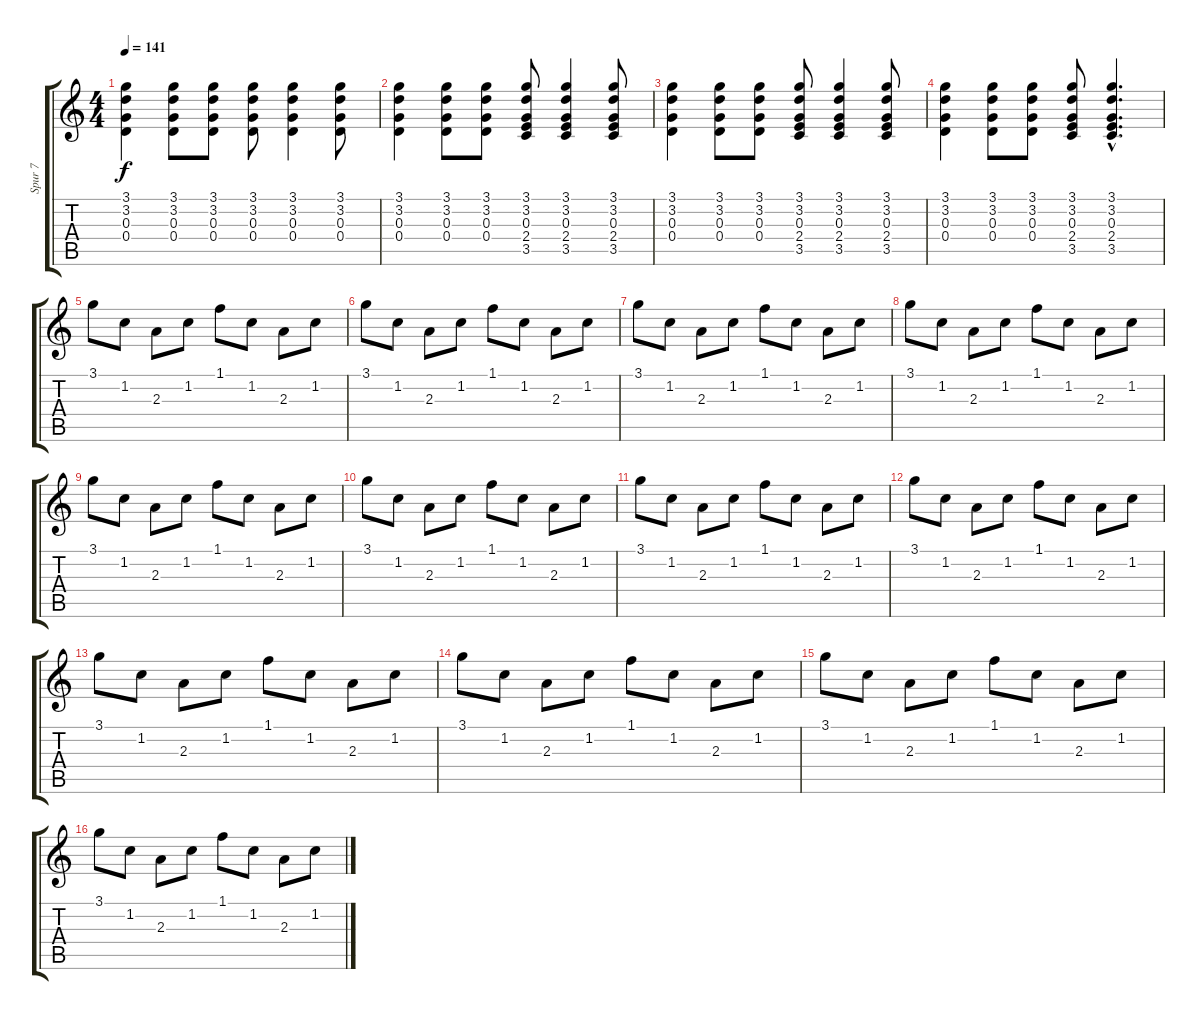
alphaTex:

\track ("Spur 7" "Spur 7") {instrument electricguitarclean}
\staff {score tabs}
\tuning (E4 B3 G3 D3 A2 E2) {hide}
\ts (4 4)
\tempo 141
\clef g2
\ks c
(3.1{t} 3.2{t} 0.3{t} 0.4{t}).4{dy f} (3.1 3.2 0.3 0.4).8 (3.1 3.2 0.3 0.4).8 (3.1 3.2 0.3 0.4).8 (3.1 3.2 0.3 0.4).4 (3.1 3.2 0.3 0.4).8 |
(3.1 3.2 0.3 0.4).4 (3.1 3.2 0.3 0.4).8 (3.1 3.2 0.3 0.4).8 (3.1 3.2 0.3 2.4 3.5).8 (3.1 3.2 0.3 2.4 3.5).4 (3.1 3.2 0.3 2.4 3.5).8 |
(3.1 3.2 0.3 0.4).4 (3.1 3.2 0.3 0.4).8 (3.1 3.2 0.3 0.4).8 (3.1 3.2 0.3 2.4 3.5).8 (3.1 3.2 0.3 2.4 3.5).4 (3.1 3.2 0.3 2.4 3.5).8 |
(3.1 3.2 0.3 0.4).4 (3.1 3.2 0.3 0.4).8 (3.1 3.2 0.3 0.4).8 (3.1 3.2 0.3 2.4 3.5).8 (3.1{hac} 3.2{hac} 0.3{hac} 2.4{hac} 3.5{hac}).4{d} |
3.1.8 1.2.8 2.3.8 1.2.8 1.1.8 1.2.8 2.3.8 1.2.8 |
3.1.8 1.2.8 2.3.8 1.2.8 1.1.8 1.2.8 2.3.8 1.2.8 |
3.1.8 1.2.8 2.3.8 1.2.8 1.1.8 1.2.8 2.3.8 1.2.8 |
3.1.8 1.2.8 2.3.8 1.2.8 1.1.8 1.2.8 2.3.8 1.2.8 |
3.1.8 1.2.8 2.3.8 1.2.8 1.1.8 1.2.8 2.3.8 1.2.8 |
3.1.8 1.2.8 2.3.8 1.2.8 1.1.8 1.2.8 2.3.8 1.2.8 |
3.1.8 1.2.8 2.3.8 1.2.8 1.1.8 1.2.8 2.3.8 1.2.8 |
3.1.8 1.2.8 2.3.8 1.2.8 1.1.8 1.2.8 2.3.8 1.2.8 |
3.1.8 1.2.8 2.3.8 1.2.8 1.1.8 1.2.8 2.3.8 1.2.8 |
3.1.8 1.2.8 2.3.8 1.2.8 1.1.8 1.2.8 2.3.8 1.2.8 |
3.1.8 1.2.8 2.3.8 1.2.8 1.1.8 1.2.8 2.3.8 1.2.8 |
3.1.8 1.2.8 2.3.8 1.2.8 1.1.8 1.2.8 2.3.8 1.2.8
